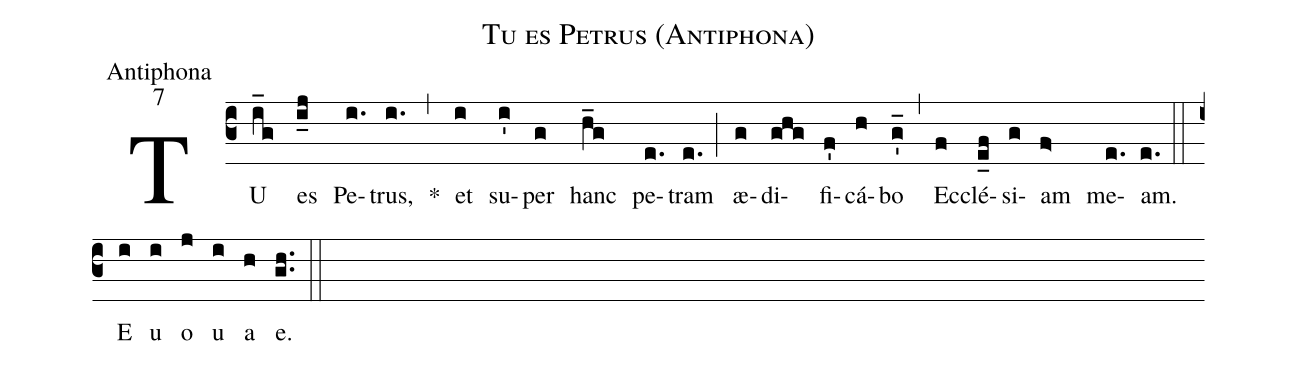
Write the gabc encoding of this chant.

name:Tu es Petrus (Antiphona);
office-part:Antiphona;
mode:7;
%%
(c3) TU(i_g) es(i_j) Pe(i.)trus,(i.) *(,) et(i) su(i')per(g) hanc(h_g) pe(e.)tram(e.) (;) æ(g)di(ghg)fi(f')cá(h)bo(g'_) (,) Ec(f)clé(e_f)si(g)am(f>) me(e.)am.(e.) (::) E(i) u(i) o(j) u(i) a(h) e.(g.h.) (::)
